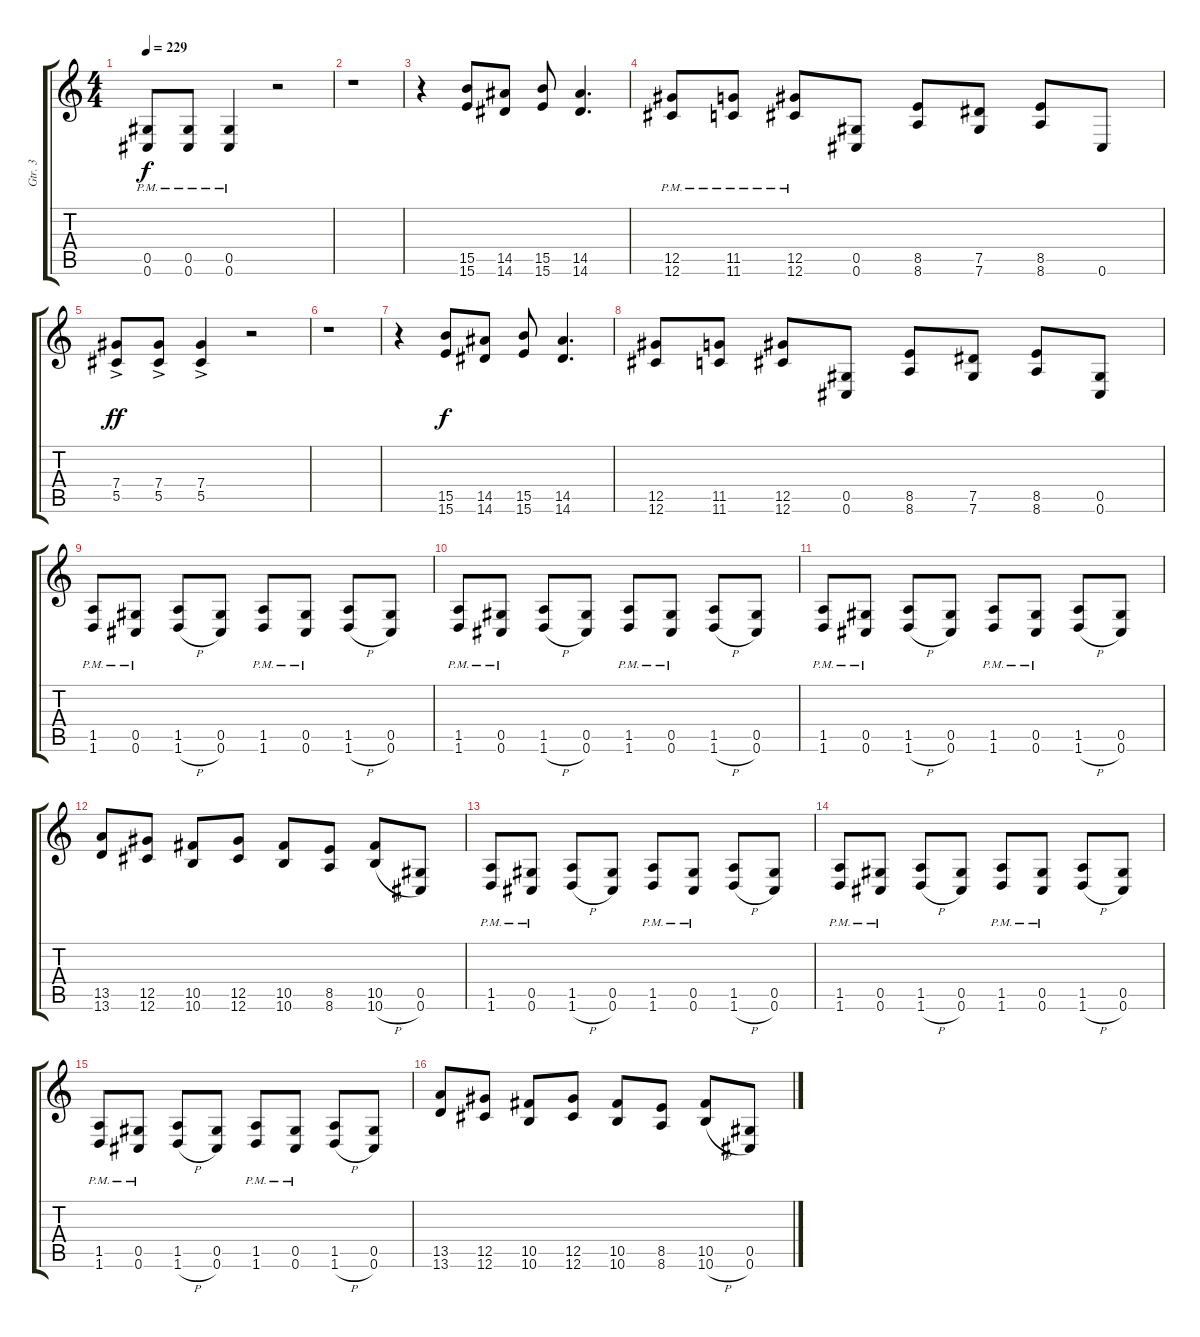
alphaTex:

\track ("Gtr. 3" "Gtr. 3") {instrument electricbasspick}
\staff {score tabs}
\tuning (Eb4 Bb3 Gb3 Db3 Ab2 Db2) {hide}
\ts (4 4)
\tempo 229
\clef g2
\ks c
(0.5{pm} 0.6{pm}).8{dy f} (0.5{pm} 0.6{pm}).8 (0.5{pm} 0.6{pm}).4 r.2 |
r.1 |
r.4 (15.5 15.6).8 (14.5 14.6).8 (15.5 15.6).8 (14.5 14.6).4{d} |
(12.5{pm} 12.6{pm}).8 (11.5{pm} 11.6{pm}).8 (12.5{pm} 12.6{pm}).8 (0.5 0.6).8 (8.5 8.6).8 (7.5 7.6).8 (8.5 8.6).8 0.6.8 |
(7.4{ac} 5.5{ac}).8{dy ff} (7.4{ac} 5.5{ac}).8 (7.4{ac} 5.5{ac}).4 r.2 |
r.1 |
r.4 (15.5 15.6).8{dy f} (14.5 14.6).8 (15.5 15.6).8 (14.5 14.6).4{d} |
(12.5 12.6).8 (11.5 11.6).8 (12.5 12.6).8 (0.5 0.6).8 (8.5 8.6).8 (7.5 7.6).8 (8.5 8.6).8 (0.5 0.6).8 |
(1.5{pm} 1.6{pm}).8 (0.5{pm} 0.6{pm}).8 (1.5 1.6{h}).8 (0.5 0.6).8 (1.5{pm} 1.6{pm}).8 (0.5{pm} 0.6{pm}).8 (1.5 1.6{h}).8 (0.5 0.6).8 |
(1.5{pm} 1.6{pm}).8 (0.5{pm} 0.6{pm}).8 (1.5 1.6{h}).8 (0.5 0.6).8 (1.5{pm} 1.6{pm}).8 (0.5{pm} 0.6{pm}).8 (1.5 1.6{h}).8 (0.5 0.6).8 |
(1.5{pm} 1.6{pm}).8 (0.5{pm} 0.6{pm}).8 (1.5 1.6{h}).8 (0.5 0.6).8 (1.5{pm} 1.6{pm}).8 (0.5{pm} 0.6{pm}).8 (1.5 1.6{h}).8 (0.5 0.6).8 |
(13.5 13.6).8 (12.5 12.6).8 (10.5 10.6).8 (12.5 12.6).8 (10.5 10.6).8 (8.5 8.6).8 (10.5 10.6{h}).8 (0.5 0.6).8 |
(1.5{pm} 1.6{pm}).8 (0.5{pm} 0.6{pm}).8 (1.5 1.6{h}).8 (0.5 0.6).8 (1.5{pm} 1.6{pm}).8 (0.5{pm} 0.6{pm}).8 (1.5 1.6{h}).8 (0.5 0.6).8 |
(1.5{pm} 1.6{pm}).8 (0.5{pm} 0.6{pm}).8 (1.5 1.6{h}).8 (0.5 0.6).8 (1.5{pm} 1.6{pm}).8 (0.5{pm} 0.6{pm}).8 (1.5 1.6{h}).8 (0.5 0.6).8 |
(1.5{pm} 1.6{pm}).8 (0.5{pm} 0.6{pm}).8 (1.5 1.6{h}).8 (0.5 0.6).8 (1.5{pm} 1.6{pm}).8 (0.5{pm} 0.6{pm}).8 (1.5 1.6{h}).8 (0.5 0.6).8 |
(13.5 13.6).8 (12.5 12.6).8 (10.5 10.6).8 (12.5 12.6).8 (10.5 10.6).8 (8.5 8.6).8 (10.5 10.6{h}).8 (0.5 0.6).8
